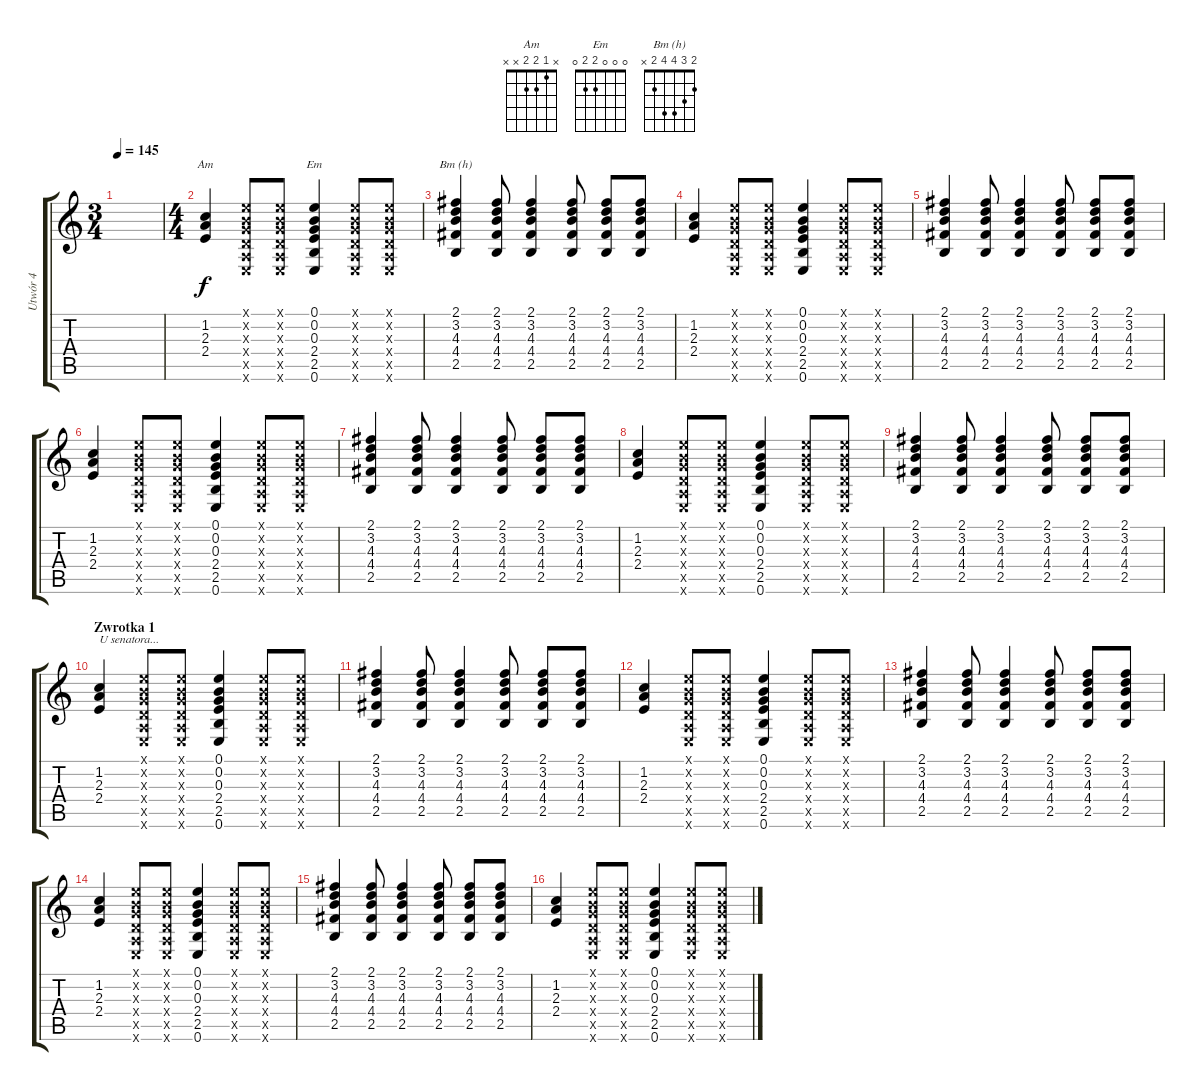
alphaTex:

\track ("Utwór 4" "Utwór 4") {instrument acousticguitarsteel}
\staff {score tabs}
\tuning (E4 B3 G3 D3 A2 E2) {hide}
\chord ("Am" x 1 2 2 x x)
\chord ("Em" 0 0 0 2 2 0)
\chord ("Bm (h)" 2 3 4 4 2 x)
\ts (3 4)
\tempo 145
\clef g2
\ks c
|
\ts (4 4)
(1.2 2.3 2.4).4{ch "Am"} (0.1{x} 0.2{x} 0.3{x} 0.4{x} 0.5{x} 0.6{x}).8 (0.1{x} 0.2{x} 0.3{x} 0.4{x} 0.5{x} 0.6{x}).8 (0.1 0.2 0.3 2.4 2.5 0.6).4{ch "Em"} (0.1{x} 0.2{x} 0.3{x} 0.4{x} 0.5{x} 0.6{x}).8 (0.1{x} 0.2{x} 0.3{x} 0.4{x} 0.5{x} 0.6{x}).8 |
(2.1 3.2 4.3 4.4 2.5).4{ch "Bm (h)"} (2.1 3.2 4.3 4.4 2.5).8 (2.1 3.2 4.3 4.4 2.5).4 (2.1 3.2 4.3 4.4 2.5).8 (2.1 3.2 4.3 4.4 2.5).8 (2.1 3.2 4.3 4.4 2.5).8 |
(1.2 2.3 2.4).4 (0.1{x} 0.2{x} 0.3{x} 0.4{x} 0.5{x} 0.6{x}).8 (0.1{x} 0.2{x} 0.3{x} 0.4{x} 0.5{x} 0.6{x}).8 (0.1 0.2 0.3 2.4 2.5 0.6).4 (0.1{x} 0.2{x} 0.3{x} 0.4{x} 0.5{x} 0.6{x}).8 (0.1{x} 0.2{x} 0.3{x} 0.4{x} 0.5{x} 0.6{x}).8 |
(2.1 3.2 4.3 4.4 2.5).4 (2.1 3.2 4.3 4.4 2.5).8 (2.1 3.2 4.3 4.4 2.5).4 (2.1 3.2 4.3 4.4 2.5).8 (2.1 3.2 4.3 4.4 2.5).8 (2.1 3.2 4.3 4.4 2.5).8 |
(1.2 2.3 2.4).4 (0.1{x} 0.2{x} 0.3{x} 0.4{x} 0.5{x} 0.6{x}).8 (0.1{x} 0.2{x} 0.3{x} 0.4{x} 0.5{x} 0.6{x}).8 (0.1 0.2 0.3 2.4 2.5 0.6).4 (0.1{x} 0.2{x} 0.3{x} 0.4{x} 0.5{x} 0.6{x}).8 (0.1{x} 0.2{x} 0.3{x} 0.4{x} 0.5{x} 0.6{x}).8 |
(2.1 3.2 4.3 4.4 2.5).4 (2.1 3.2 4.3 4.4 2.5).8 (2.1 3.2 4.3 4.4 2.5).4 (2.1 3.2 4.3 4.4 2.5).8 (2.1 3.2 4.3 4.4 2.5).8 (2.1 3.2 4.3 4.4 2.5).8 |
(1.2 2.3 2.4).4 (0.1{x} 0.2{x} 0.3{x} 0.4{x} 0.5{x} 0.6{x}).8 (0.1{x} 0.2{x} 0.3{x} 0.4{x} 0.5{x} 0.6{x}).8 (0.1 0.2 0.3 2.4 2.5 0.6).4 (0.1{x} 0.2{x} 0.3{x} 0.4{x} 0.5{x} 0.6{x}).8 (0.1{x} 0.2{x} 0.3{x} 0.4{x} 0.5{x} 0.6{x}).8 |
(2.1 3.2 4.3 4.4 2.5).4 (2.1 3.2 4.3 4.4 2.5).8 (2.1 3.2 4.3 4.4 2.5).4 (2.1 3.2 4.3 4.4 2.5).8 (2.1 3.2 4.3 4.4 2.5).8 (2.1 3.2 4.3 4.4 2.5).8 |
\section ("" "Zwrotka 1")
(1.2 2.3 2.4).4{txt "U senatora..."} (0.1{x} 0.2{x} 0.3{x} 0.4{x} 0.5{x} 0.6{x}).8 (0.1{x} 0.2{x} 0.3{x} 0.4{x} 0.5{x} 0.6{x}).8 (0.1 0.2 0.3 2.4 2.5 0.6).4 (0.1{x} 0.2{x} 0.3{x} 0.4{x} 0.5{x} 0.6{x}).8 (0.1{x} 0.2{x} 0.3{x} 0.4{x} 0.5{x} 0.6{x}).8 |
(2.1 3.2 4.3 4.4 2.5).4 (2.1 3.2 4.3 4.4 2.5).8 (2.1 3.2 4.3 4.4 2.5).4 (2.1 3.2 4.3 4.4 2.5).8 (2.1 3.2 4.3 4.4 2.5).8 (2.1 3.2 4.3 4.4 2.5).8 |
(1.2 2.3 2.4).4 (0.1{x} 0.2{x} 0.3{x} 0.4{x} 0.5{x} 0.6{x}).8 (0.1{x} 0.2{x} 0.3{x} 0.4{x} 0.5{x} 0.6{x}).8 (0.1 0.2 0.3 2.4 2.5 0.6).4 (0.1{x} 0.2{x} 0.3{x} 0.4{x} 0.5{x} 0.6{x}).8 (0.1{x} 0.2{x} 0.3{x} 0.4{x} 0.5{x} 0.6{x}).8 |
(2.1 3.2 4.3 4.4 2.5).4 (2.1 3.2 4.3 4.4 2.5).8 (2.1 3.2 4.3 4.4 2.5).4 (2.1 3.2 4.3 4.4 2.5).8 (2.1 3.2 4.3 4.4 2.5).8 (2.1 3.2 4.3 4.4 2.5).8 |
(1.2 2.3 2.4).4 (0.1{x} 0.2{x} 0.3{x} 0.4{x} 0.5{x} 0.6{x}).8 (0.1{x} 0.2{x} 0.3{x} 0.4{x} 0.5{x} 0.6{x}).8 (0.1 0.2 0.3 2.4 2.5 0.6).4 (0.1{x} 0.2{x} 0.3{x} 0.4{x} 0.5{x} 0.6{x}).8 (0.1{x} 0.2{x} 0.3{x} 0.4{x} 0.5{x} 0.6{x}).8 |
(2.1 3.2 4.3 4.4 2.5).4 (2.1 3.2 4.3 4.4 2.5).8 (2.1 3.2 4.3 4.4 2.5).4 (2.1 3.2 4.3 4.4 2.5).8 (2.1 3.2 4.3 4.4 2.5).8 (2.1 3.2 4.3 4.4 2.5).8 |
(1.2 2.3 2.4).4 (0.1{x} 0.2{x} 0.3{x} 0.4{x} 0.5{x} 0.6{x}).8 (0.1{x} 0.2{x} 0.3{x} 0.4{x} 0.5{x} 0.6{x}).8 (0.1 0.2 0.3 2.4 2.5 0.6).4 (0.1{x} 0.2{x} 0.3{x} 0.4{x} 0.5{x} 0.6{x}).8 (0.1{x} 0.2{x} 0.3{x} 0.4{x} 0.5{x} 0.6{x}).8
